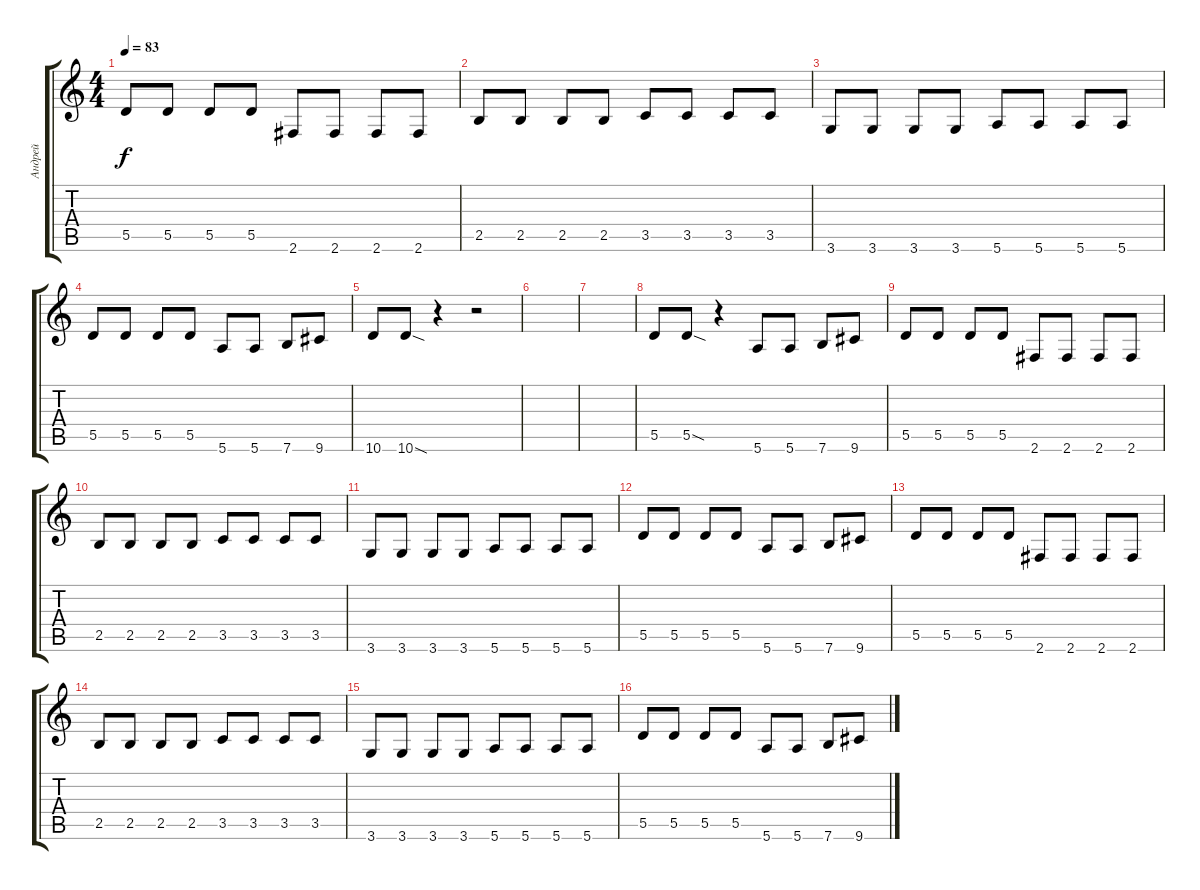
\track ("Андрей" "Андрей") {instrument electricbassfinger}
\staff {score tabs}
\tuning (E4 B3 G3 D3 A2 E2) {hide}
\ts (4 4)
\tempo 83
\clef g2
\ks c
5.5.8{dy f} 5.5.8 5.5.8 5.5.8 2.6.8 2.6.8 2.6.8 2.6.8 |
2.5.8 2.5.8 2.5.8 2.5.8 3.5.8 3.5.8 3.5.8 3.5.8 |
3.6.8 3.6.8 3.6.8 3.6.8 5.6.8 5.6.8 5.6.8 5.6.8 |
5.5.8 5.5.8 5.5.8 5.5.8 5.6.8 5.6.8 7.6.8 9.6.8 |
10.6.8 10.6{sod}.8 r.4 r.2 |
|
|
5.5.8 5.5{sod}.8 r.4 5.6.8 5.6.8 7.6.8 9.6.8 |
5.5.8 5.5.8 5.5.8 5.5.8 2.6.8 2.6.8 2.6.8 2.6.8 |
2.5.8 2.5.8 2.5.8 2.5.8 3.5.8 3.5.8 3.5.8 3.5.8 |
3.6.8 3.6.8 3.6.8 3.6.8 5.6.8 5.6.8 5.6.8 5.6.8 |
5.5.8 5.5.8 5.5.8 5.5.8 5.6.8 5.6.8 7.6.8 9.6.8 |
5.5.8 5.5.8 5.5.8 5.5.8 2.6.8 2.6.8 2.6.8 2.6.8 |
2.5.8 2.5.8 2.5.8 2.5.8 3.5.8 3.5.8 3.5.8 3.5.8 |
3.6.8 3.6.8 3.6.8 3.6.8 5.6.8 5.6.8 5.6.8 5.6.8 |
5.5.8 5.5.8 5.5.8 5.5.8 5.6.8 5.6.8 7.6.8 9.6.8
